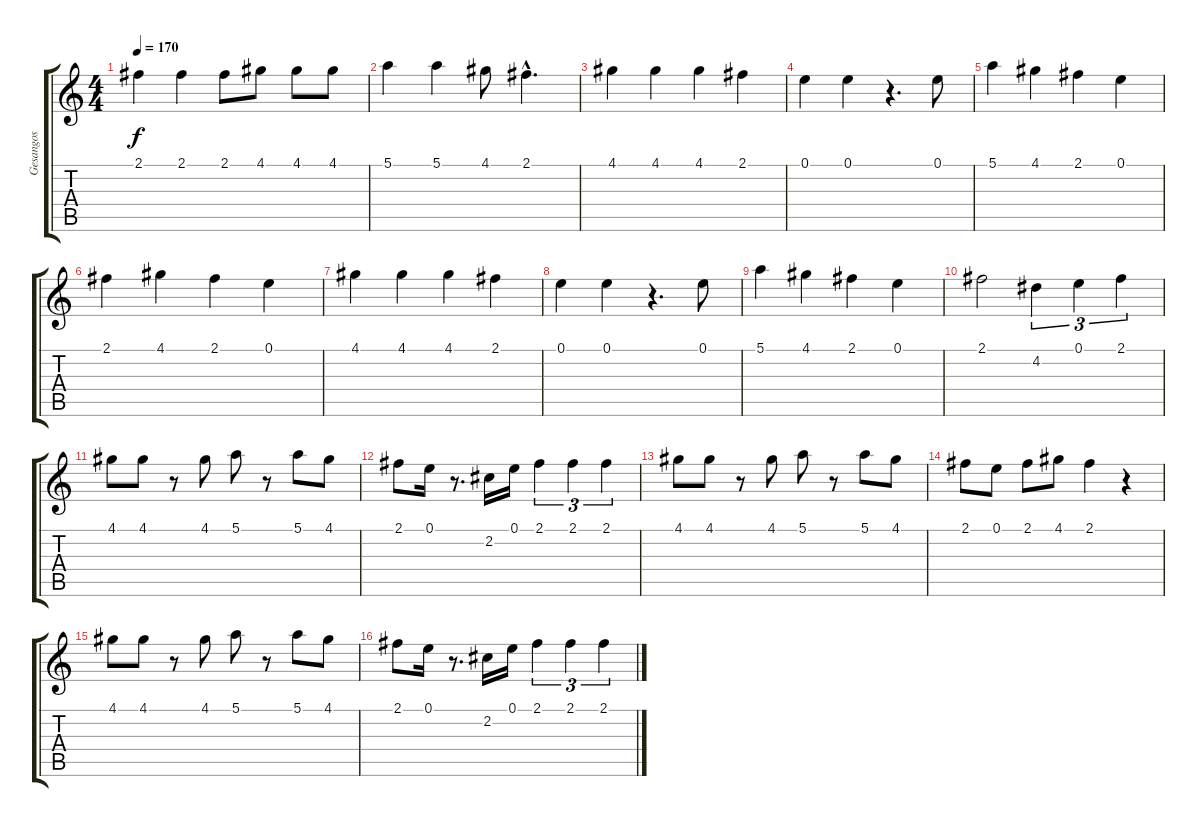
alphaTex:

\track ("Gesangos" "Gesangos") {instrument overdrivenguitar}
\staff {score tabs}
\tuning (E4 B3 G3 D3 A2 E2) {hide}
\ts (4 4)
\tempo 170
\clef g2
\ks c
2.1.4{dy f} 2.1.4 2.1.8 4.1.8 4.1.8 4.1.8 |
5.1.4 5.1.4 4.1.8 2.1{hac}.4{d} |
4.1.4 4.1.4 4.1.4 2.1.4 |
0.1.4 0.1.4 r.4{d} 0.1.8 |
5.1.4 4.1.4 2.1.4 0.1.4 |
2.1.4 4.1.4 2.1.4 0.1.4 |
4.1.4 4.1.4 4.1.4 2.1.4 |
0.1.4 0.1.4 r.4{d} 0.1.8 |
5.1.4 4.1.4 2.1.4 0.1.4 |
2.1.2 4.2.4{tu (3 2)} 0.1.4{tu (3 2)} 2.1.4{tu (3 2)} |
4.1.8 4.1.8 r.8 4.1.8 5.1.8 r.8 5.1.8 4.1.8 |
2.1.8 0.1.16 r.8{d} 2.2.16 0.1.16 2.1.4{tu (3 2)} 2.1.4{tu (3 2)} 2.1.4{tu (3 2)} |
4.1.8 4.1.8 r.8 4.1.8 5.1.8 r.8 5.1.8 4.1.8 |
2.1.8 0.1.8 2.1.8 4.1.8 2.1.4 r.4 |
4.1.8 4.1.8 r.8 4.1.8 5.1.8 r.8 5.1.8 4.1.8 |
2.1.8 0.1.16 r.8{d} 2.2.16 0.1.16 2.1.4{tu (3 2)} 2.1.4{tu (3 2)} 2.1.4{tu (3 2)}
